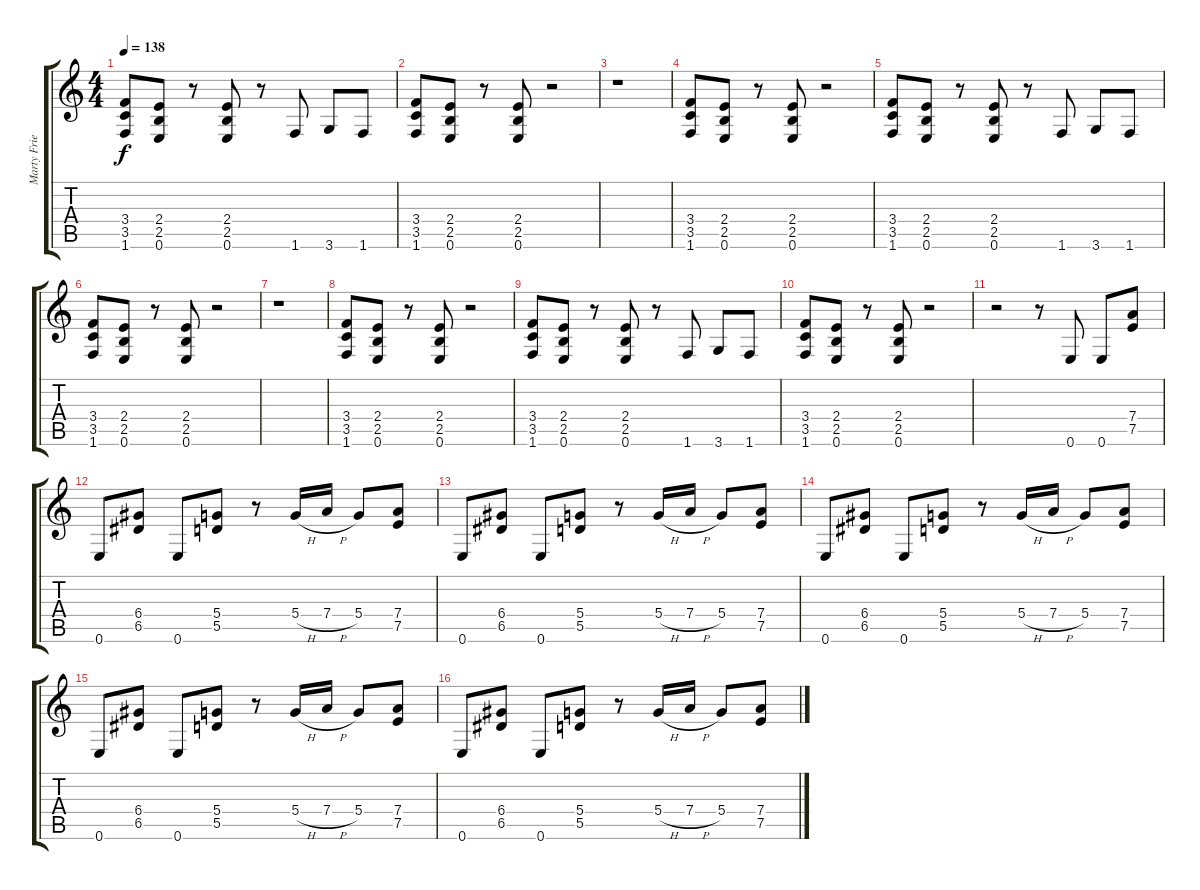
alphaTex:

\track ("Marty Friedman (Overdriven Guitar)" "Marty Frie") {instrument overdrivenguitar}
\staff {score tabs}
\tuning (E4 B3 G3 D3 A2 E2) {hide}
\ts (4 4)
\tempo 138
\clef g2
\ks c
(3.4 3.5 1.6).8{dy f} (2.4 2.5 0.6).8 r.8 (2.4 2.5 0.6).8 r.8 1.6.8 3.6.8 1.6.8 |
(3.4 3.5 1.6).8 (2.4 2.5 0.6).8 r.8 (2.4 2.5 0.6).8 r.2 |
r.1 |
(3.4 3.5 1.6).8 (2.4 2.5 0.6).8 r.8 (2.4 2.5 0.6).8 r.2 |
(3.4 3.5 1.6).8 (2.4 2.5 0.6).8 r.8 (2.4 2.5 0.6).8 r.8 1.6.8 3.6.8 1.6.8 |
(3.4 3.5 1.6).8 (2.4 2.5 0.6).8 r.8 (2.4 2.5 0.6).8 r.2 |
r.1 |
(3.4 3.5 1.6).8 (2.4 2.5 0.6).8 r.8 (2.4 2.5 0.6).8 r.2 |
(3.4 3.5 1.6).8 (2.4 2.5 0.6).8 r.8 (2.4 2.5 0.6).8 r.8 1.6.8 3.6.8 1.6.8 |
(3.4 3.5 1.6).8 (2.4 2.5 0.6).8 r.8 (2.4 2.5 0.6).8 r.2 |
r.2 r.8 0.6.8 0.6.8 (7.4 7.5).8 |
0.6.8 (6.4 6.5).8 0.6.8 (5.4 5.5).8 r.8 5.4{h}.16 7.4{h}.16 5.4.8 (7.4 7.5).8 |
0.6.8 (6.4 6.5).8 0.6.8 (5.4 5.5).8 r.8 5.4{h}.16 7.4{h}.16 5.4.8 (7.4 7.5).8 |
0.6.8 (6.4 6.5).8 0.6.8 (5.4 5.5).8 r.8 5.4{h}.16 7.4{h}.16 5.4.8 (7.4 7.5).8 |
0.6.8 (6.4 6.5).8 0.6.8 (5.4 5.5).8 r.8 5.4{h}.16 7.4{h}.16 5.4.8 (7.4 7.5).8 |
0.6.8 (6.4 6.5).8 0.6.8 (5.4 5.5).8 r.8 5.4{h}.16 7.4{h}.16 5.4.8 (7.4 7.5).8
